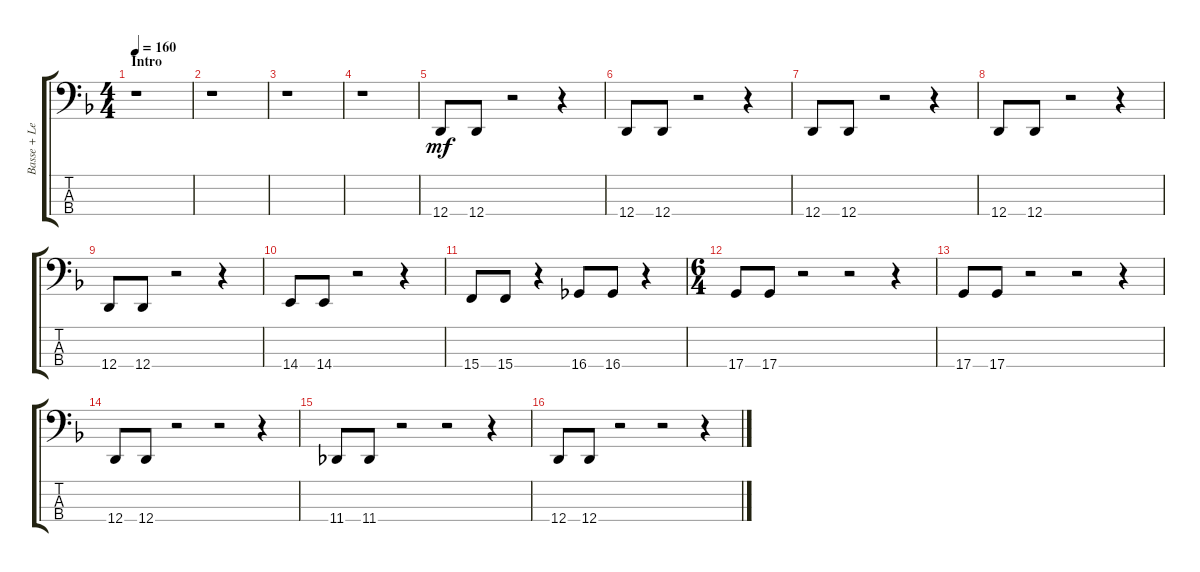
\track ("Basse + Lead" "Basse + Le") {instrument lead8bassandlead}
\staff {score tabs}
\tuning (G2 D2 A1 D1) {hide}
\ts (4 4)
\section ("" "Intro")
\tempo 160
\clef f4
\ks f
r.1{dy mf instrument lead8bassandlead} |
r.1 |
r.1 |
r.1 |
12.4.8{volume 13} 12.4.8 r.2 r.4 |
12.4.8 12.4.8 r.2 r.4 |
12.4.8 12.4.8 r.2 r.4 |
12.4.8 12.4.8 r.2 r.4 |
12.4.8 12.4.8 r.2 r.4 |
14.4.8 14.4.8 r.2 r.4 |
15.4.8 15.4.8 r.4 16.4.8 16.4.8 r.4 |
\ts (6 4)
17.4.8 17.4.8 r.2 r.2 r.4 |
17.4.8 17.4.8 r.2 r.2 r.4 |
12.4.8 12.4.8 r.2 r.2 r.4 |
11.4.8 11.4.8 r.2 r.2 r.4 |
12.4.8 12.4.8 r.2 r.2 r.4
